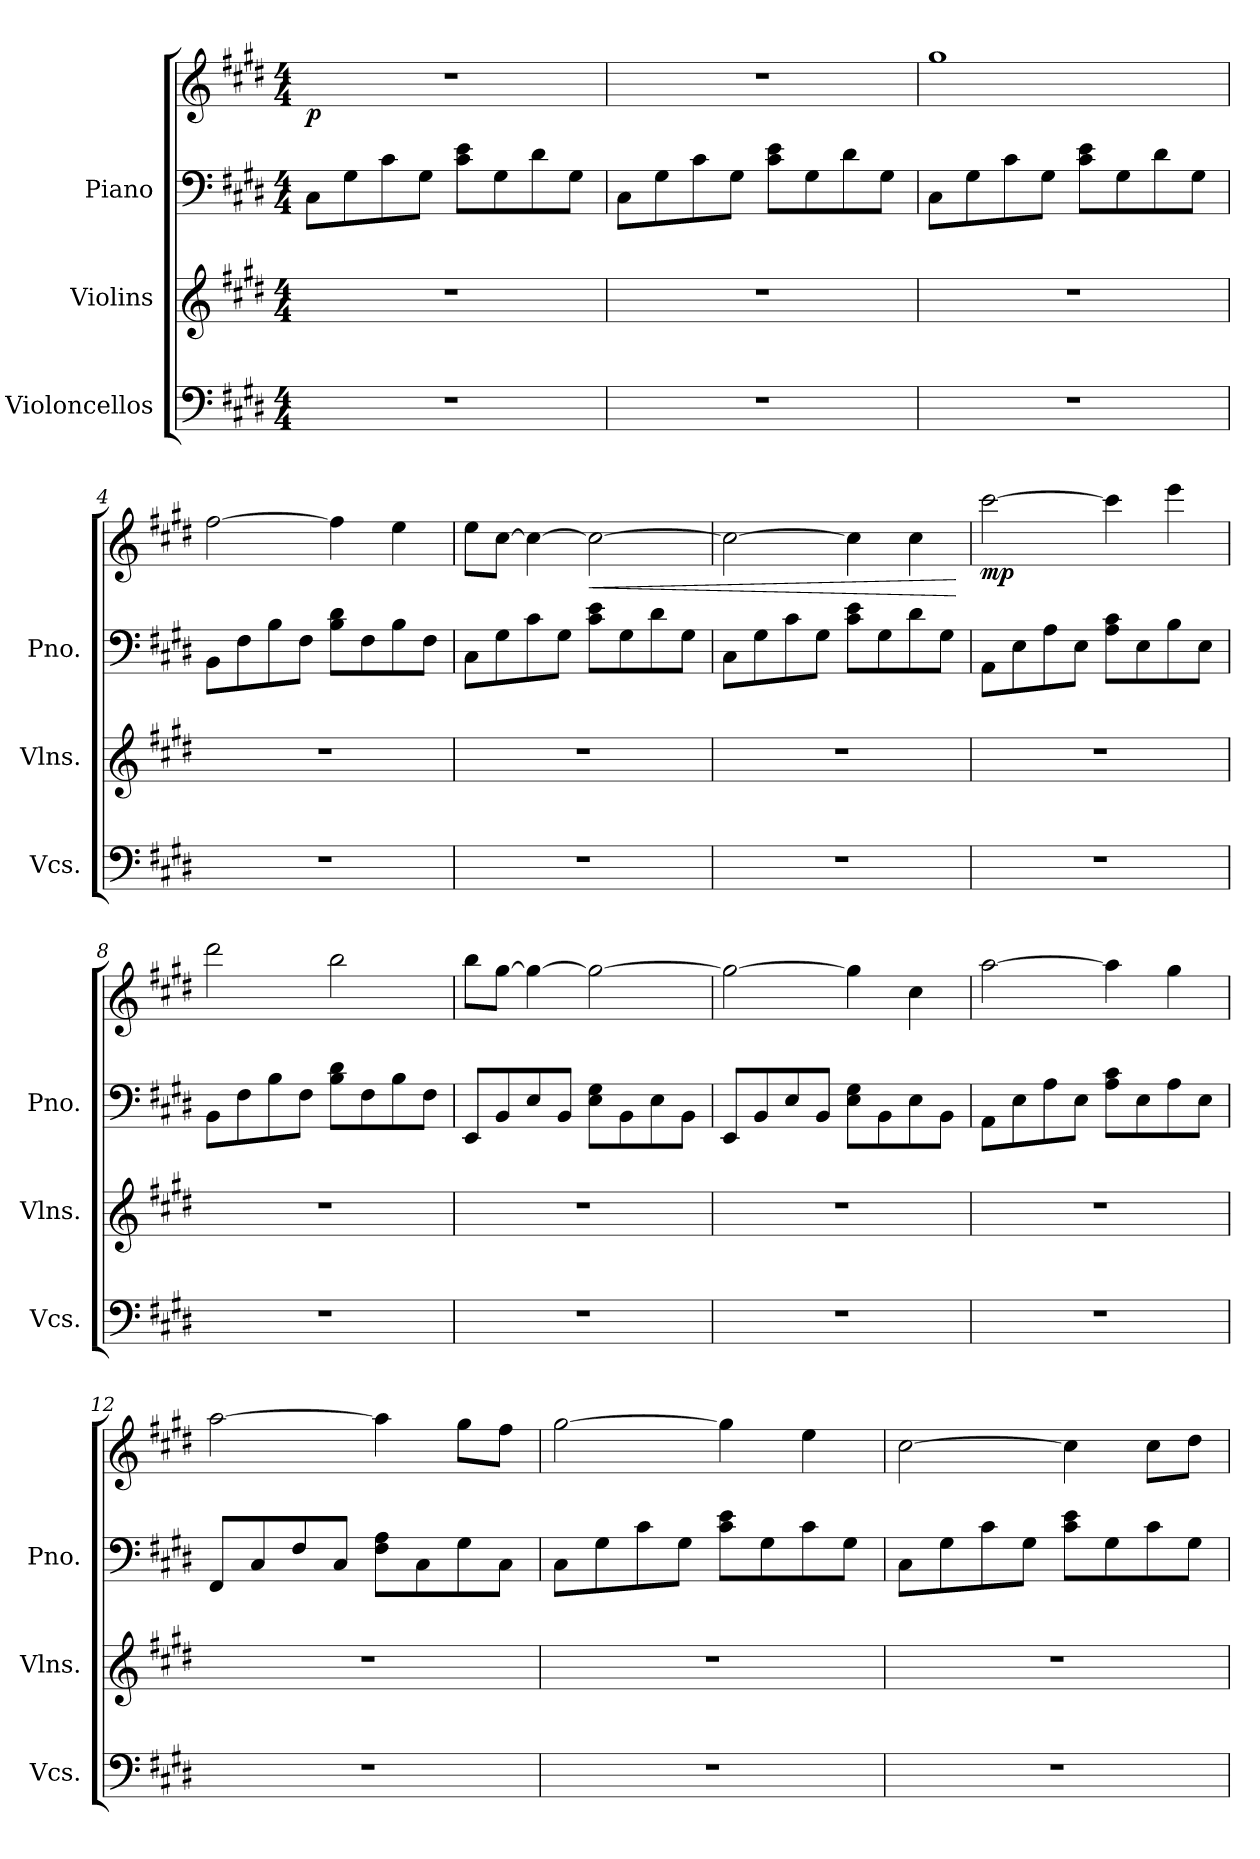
**kern	**kern	**kern	**kern	**dynam
*part3	*part2	*part1	*part1	*part1
*staff4	*staff3	*staff2	*staff1	*staff1/2
*I"Violoncellos	*I"Violins	*I"Piano	*	*
*I'Vcs.	*I'Vlns.	*I'Pno.	*	*
*clefF4	*clefG2	*clefF4	*clefG2	*
*k[f#c#g#d#]	*k[f#c#g#d#]	*k[f#c#g#d#]	*k[f#c#g#d#]	*
*M4/4	*M4/4	*M4/4	*M4/4	*
=1	=1	=1	=1	=1
!	!	!	!	!LO:DY:b
1r	1r	8C#\L	1r	p
.	.	8G#\	.	.
.	.	8c#\	.	.
.	.	8G#\J	.	.
.	.	8c#\ 8e\L	.	.
.	.	8G#\	.	.
.	.	8d#\	.	.
.	.	8G#\J	.	.
=2	=2	=2	=2	=2
1r	1r	8C#\L	1r	.
.	.	8G#\	.	.
.	.	8c#\	.	.
.	.	8G#\J	.	.
.	.	8c#\ 8e\L	.	.
.	.	8G#\	.	.
.	.	8d#\	.	.
.	.	8G#\J	.	.
=3	=3	=3	=3	=3
1r	1r	8C#\L	1gg#	.
.	.	8G#\	.	.
.	.	8c#\	.	.
.	.	8G#\J	.	.
.	.	8c#\ 8e\L	.	.
.	.	8G#\	.	.
.	.	8d#\	.	.
.	.	8G#\J	.	.
=4	=4	=4	=4	=4
1r	1r	8BB\L	[2ff#\	.
.	.	8F#\	.	.
.	.	8B\	.	.
.	.	8F#\J	.	.
.	.	8B\ 8d#\L	4ff#\]	.
.	.	8F#\	.	.
.	.	8B\	4ee\	.
.	.	8F#\J	.	.
=5	=5	=5	=5	=5
1r	1r	8C#\L	8ee\L	.
.	.	8G#\	[8cc#\J	.
.	.	8c#\	4cc#\_	.
.	.	8G#\J	.	.
!	!	!	!	!LO:HP:b
.	.	8c#\ 8e\L	2cc#\_	<
.	.	8G#\	.	.
.	.	8d#\	.	.
.	.	8G#\J	.	.
=6	=6	=6	=6	=6
1r	1r	8C#\L	2cc#\_	.
.	.	8G#\	.	.
.	.	8c#\	.	.
.	.	8G#\J	.	.
.	.	8c#\ 8e\L	4cc#\]	.
.	.	8G#\	.	.
.	.	8d#\	4cc#\	.
.	.	8G#\J	.	.
.	.	.	.	[
!!LO:LB:g=z
=7	=7	=7	=7	=7
!	!	!	!	!LO:DY:b
1r	1r	8AA\L	[2ccc#\	mp
.	.	8E\	.	.
.	.	8A\	.	.
.	.	8E\J	.	.
.	.	8A\ 8c#\L	4ccc#\]	.
.	.	8E\	.	.
.	.	8B\	4eee\	.
.	.	8E\J	.	.
=8	=8	=8	=8	=8
1r	1r	8BB\L	2ddd#\	.
.	.	8F#\	.	.
.	.	8B\	.	.
.	.	8F#\J	.	.
.	.	8B\ 8d#\L	2bb\	.
.	.	8F#\	.	.
.	.	8B\	.	.
.	.	8F#\J	.	.
=9	=9	=9	=9	=9
1r	1r	8EE/L	8bb\L	.
.	.	8BB/	[8gg#\J	.
.	.	8E/	4gg#\_	.
.	.	8BB/J	.	.
.	.	8E\ 8G#\L	2gg#\_	.
.	.	8BB\	.	.
.	.	8E\	.	.
.	.	8BB\J	.	.
=10	=10	=10	=10	=10
1r	1r	8EE/L	2gg#\_	.
.	.	8BB/	.	.
.	.	8E/	.	.
.	.	8BB/J	.	.
.	.	8E\ 8G#\L	4gg#\]	.
.	.	8BB\	.	.
.	.	8E\	4cc#\	.
.	.	8BB\J	.	.
=11	=11	=11	=11	=11
1r	1r	8AA\L	[2aa\	.
.	.	8E\	.	.
.	.	8A\	.	.
.	.	8E\J	.	.
.	.	8A\ 8c#\L	4aa\]	.
.	.	8E\	.	.
.	.	8A\	4gg#\	.
.	.	8E\J	.	.
=12	=12	=12	=12	=12
1r	1r	8FF#/L	[2aa\	.
.	.	8C#/	.	.
.	.	8F#/	.	.
.	.	8C#/J	.	.
.	.	8F#\ 8A\L	4aa\]	.
.	.	8C#\	.	.
.	.	8G#\	8gg#\L	.
.	.	8C#\J	8ff#\J	.
!!LO:LB:g=z
=13	=13	=13	=13	=13
1r	1r	8C#\L	[2gg#\	.
.	.	8G#\	.	.
.	.	8c#\	.	.
.	.	8G#\J	.	.
.	.	8c#\ 8e\L	4gg#\]	.
.	.	8G#\	.	.
.	.	8c#\	4ee\	.
.	.	8G#\J	.	.
=14	=14	=14	=14	=14
1r	1r	8C#\L	[2cc#\	.
.	.	8G#\	.	.
.	.	8c#\	.	.
.	.	8G#\J	.	.
.	.	8c#\ 8e\L	4cc#\]	.
.	.	8G#\	.	.
.	.	8c#\	8cc#\L	.
.	.	8G#\J	8dd#\J	.
=	=	=	=	=
*-	*-	*-	*-	*-
